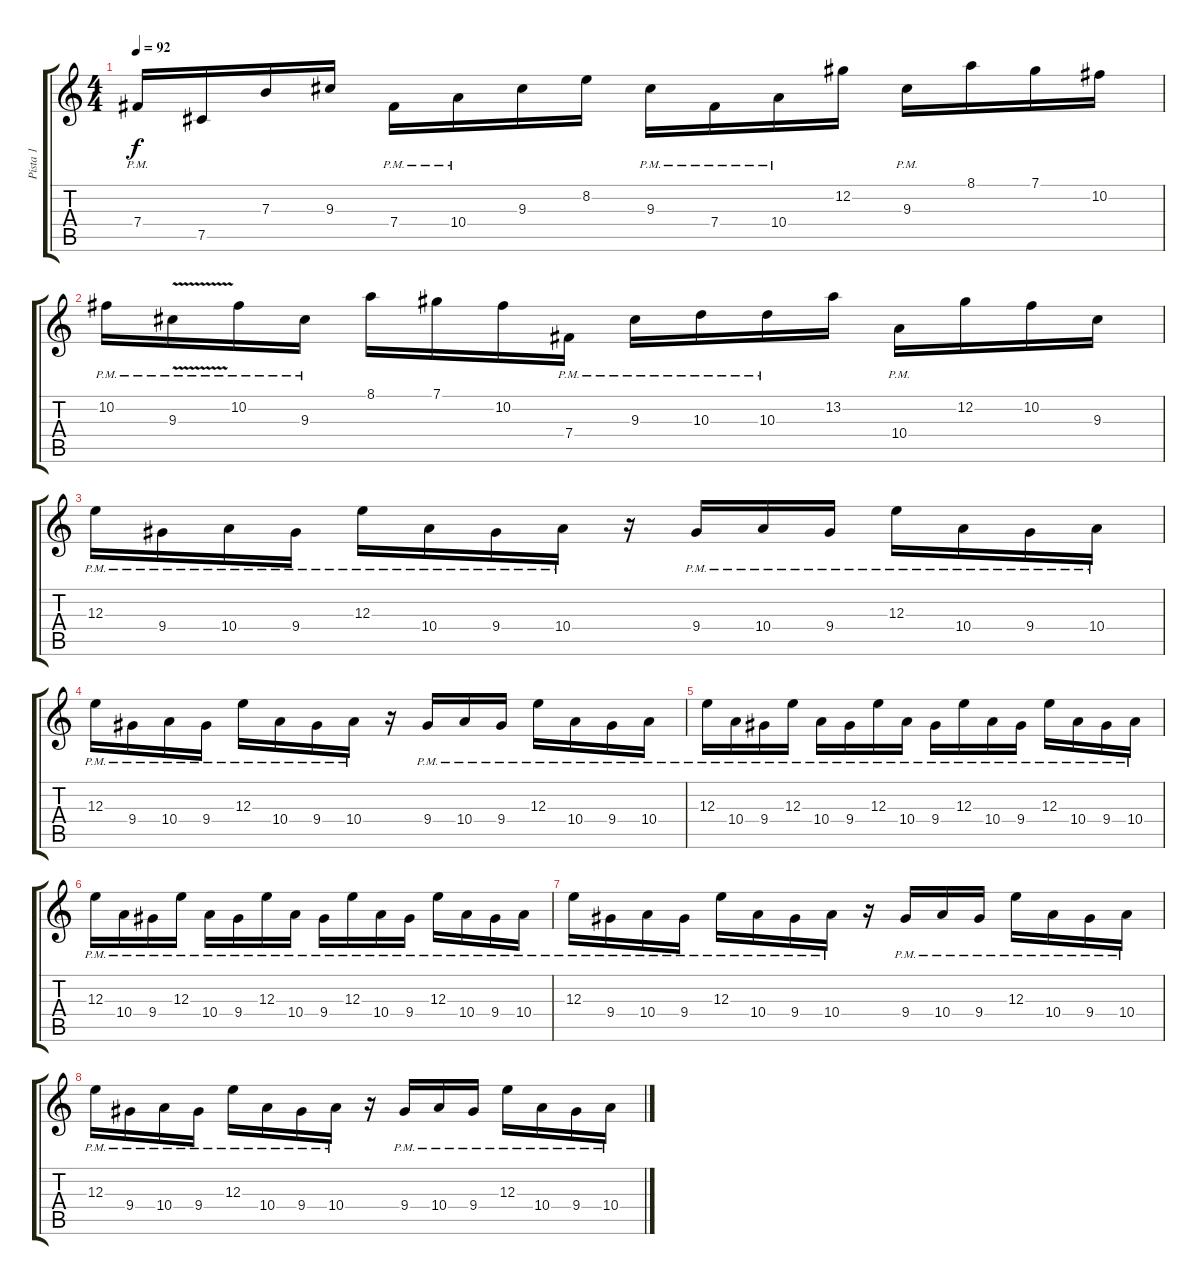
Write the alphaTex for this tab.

\track ("Pista 1" "Pista 1") {instrument distortionguitar}
\staff {score tabs}
\tuning (Db4 Ab3 E3 B2 Gb2 Db2) {hide}
\ts (4 4)
\tempo 92
\clef g2
\ks c
7.4{pm}.16{dy f} 7.5.16 7.3.16 9.3.16 7.4{pm}.16 10.4{pm}.16 9.3.16 8.2.16 9.3{pm}.16 7.4{pm}.16 10.4{pm}.16 12.2.16 9.3{pm}.16 8.1.16 7.1.16 10.2.16 |
10.2{pm}.16 9.3{v pm}.16 10.2{pm}.16 9.3{pm}.16 8.1.16 7.1.16 10.2.16 7.4{pm}.16 9.3{pm}.16 10.3{pm}.16 10.3{pm}.16 13.2.16 10.4{pm}.16 12.2.16 10.2.16 9.3.16 |
12.3{pm}.16{instrument distortionguitar} 9.4{pm}.16 10.4{pm}.16 9.4{pm}.16 12.3{pm}.16 10.4{pm}.16 9.4{pm}.16 10.4{pm}.16 r.16 9.4{pm}.16 10.4{pm}.16 9.4{pm}.16 12.3{pm}.16 10.4{pm}.16 9.4{pm}.16 10.4{pm}.16 |
12.3{pm}.16{instrument distortionguitar} 9.4{pm}.16 10.4{pm}.16 9.4{pm}.16 12.3{pm}.16 10.4{pm}.16 9.4{pm}.16 10.4{pm}.16 r.16 9.4{pm}.16 10.4{pm}.16 9.4{pm}.16 12.3{pm}.16 10.4{pm}.16 9.4{pm}.16 10.4{pm}.16 |
12.3{pm}.16 10.4{pm}.16 9.4{pm}.16 12.3{pm}.16 10.4{pm}.16 9.4{pm}.16 12.3{pm}.16 10.4{pm}.16 9.4{pm}.16 12.3{pm}.16 10.4{pm}.16 9.4{pm}.16 12.3{pm}.16 10.4{pm}.16 9.4{pm}.16 10.4{pm}.16 |
12.3{pm}.16 10.4{pm}.16 9.4{pm}.16 12.3{pm}.16 10.4{pm}.16 9.4{pm}.16 12.3{pm}.16 10.4{pm}.16 9.4{pm}.16 12.3{pm}.16 10.4{pm}.16 9.4{pm}.16 12.3{pm}.16 10.4{pm}.16 9.4{pm}.16 10.4{pm}.16 |
12.3{pm}.16{instrument distortionguitar} 9.4{pm}.16 10.4{pm}.16 9.4{pm}.16 12.3{pm}.16 10.4{pm}.16 9.4{pm}.16 10.4{pm}.16 r.16 9.4{pm}.16 10.4{pm}.16 9.4{pm}.16 12.3{pm}.16 10.4{pm}.16 9.4{pm}.16 10.4{pm}.16 |
12.3{pm}.16{instrument distortionguitar} 9.4{pm}.16 10.4{pm}.16 9.4{pm}.16 12.3{pm}.16 10.4{pm}.16 9.4{pm}.16 10.4{pm}.16 r.16 9.4{pm}.16 10.4{pm}.16 9.4{pm}.16 12.3{pm}.16 10.4{pm}.16 9.4{pm}.16 10.4{pm}.16
